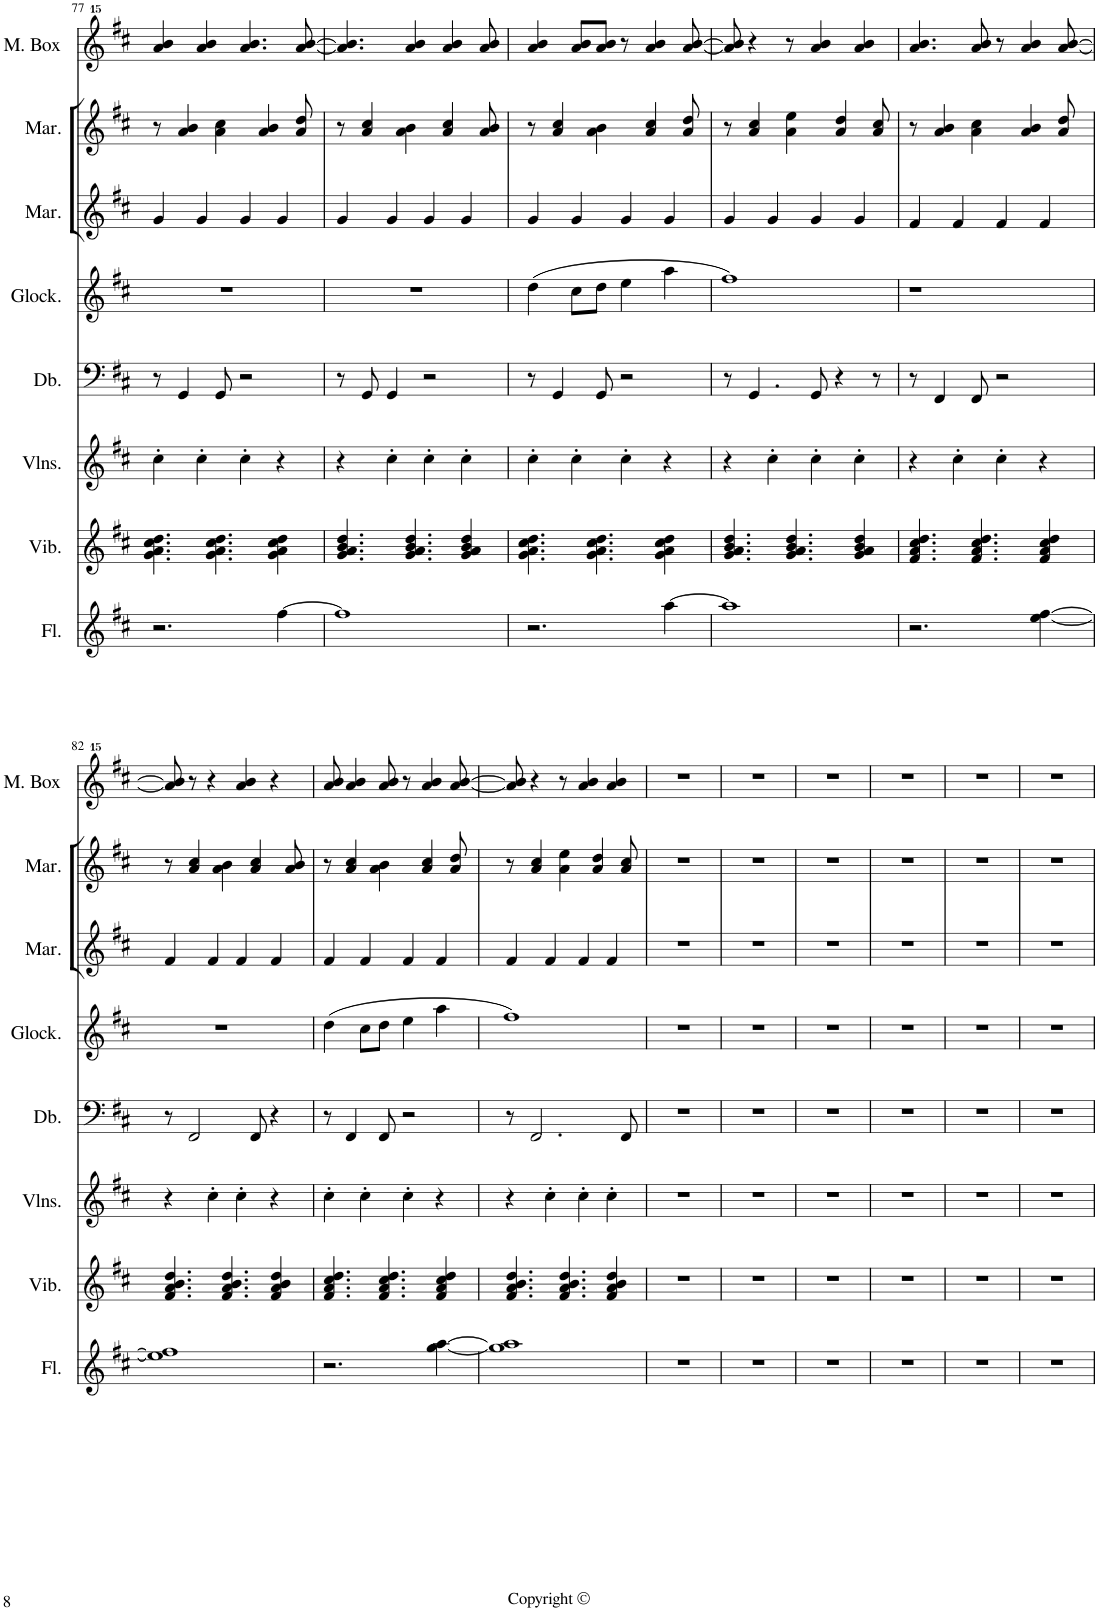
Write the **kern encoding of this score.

**kern	**kern	**kern	**kern	**kern	**kern	**kern	**kern
*part8	*part7	*part6	*part5	*part4	*part3	*part2	*part1
*staff8	*staff7	*staff6	*staff5	*staff4	*staff3	*staff2	*staff1
*I"Flute	*I"Vibraphone	*I"Violins	*I"Double Bass	*I"Glockenspiel	*I"Marimba	*I"Marimba	*I"Music Box
*I'Fl.	*I'Vib.	*I'Vlns.	*I'Db.	*I'Glock.	*I'Mar.	*I'Mar.	*I'M. Box
!!LO:PB:g=z
*clefG2	*clefG2	*clefG2	*clefF4	*clefG2	*clefG2	*clefG2	*clefG^^2
*	*	*	*Trd7c12	*Trd-14c-24	*	*	*
*k[f#c#]	*k[f#c#]	*k[f#c#]	*k[f#c#]	*k[f#c#]	*k[f#c#]	*k[f#c#]	*k[f#c#]
*M4/4	*M4/4	*M4/4	*M4/4	*M4/4	*M4/4	*M4/4	*M4/4
=77	=77	=77	=77	=77	=77	=77	=77
2.r	4.g\ 4.a\ 4.cc#\ 4.dd\	4cc#'\	8r	1r	4g/	8r	4aaa/ 4bbb/
.	.	.	4GG/	.	.	4a/ 4b/	.
.	.	4cc#'\	.	.	4g/	.	4aaa/ 4bbb/
.	4.g\ 4.a\ 4.cc#\ 4.dd\	.	8GG/	.	.	4a\ 4cc#\	.
.	.	4cc#'\	2r	.	4g/	.	4.aaa/ 4.bbb/
.	.	.	.	.	.	4a/ 4b/	.
[4ff#\	4g\ 4a\ 4cc#\ 4dd\	4r	.	.	4g/	.	.
.	.	.	.	.	.	8a/ 8dd/	[8aaa/ [8bbb/
=78	=78	=78	=78	=78	=78	=78	=78
1ff#]	4.g/ 4.a/ 4.b/ 4.dd/	4r	8r	1r	4g/	8r	4.aaa/] 4.bbb/]
.	.	.	8GG/	.	.	4a/ 4cc#/	.
.	.	4cc#'\	4GG/	.	4g/	.	.
.	4.g/ 4.a/ 4.b/ 4.dd/	.	.	.	.	4a\ 4b\	4aaa/ 4bbb/
.	.	4cc#'\	2r	.	4g/	.	.
.	.	.	.	.	.	4a/ 4cc#/	4aaa/ 4bbb/
.	4g/ 4a/ 4b/ 4dd/	4cc#'\	.	.	4g/	.	.
.	.	.	.	.	.	8a/ 8b/	8aaa/ 8bbb/
=79	=79	=79	=79	=79	=79	=79	=79
2.r	4.g\ 4.a\ 4.cc#\ 4.dd\	4cc#'\	8r	(4dd\	4g/	8r	4aaa/ 4bbb/
.	.	.	4GG/	.	.	4a/ 4cc#/	.
.	.	4cc#'\	.	8cc#\L	4g/	.	8aaa/ 8bbb/L
.	4.g\ 4.a\ 4.cc#\ 4.dd\	.	8GG/	8dd\J	.	4a\ 4b\	8aaa/ 8bbb/J
.	.	4cc#'\	2r	4ee\	4g/	.	8r
.	.	.	.	.	.	4a/ 4cc#/	4aaa/ 4bbb/
[4aa\	4g\ 4a\ 4cc#\ 4dd\	4r	.	4aa\	4g/	.	.
.	.	.	.	.	.	8a/ 8dd/	[8aaa/ [8bbb/
=80	=80	=80	=80	=80	=80	=80	=80
1aa]	4.g/ 4.a/ 4.b/ 4.dd/	4r	8r	1ff#)	4g/	8r	8aaa/] 8bbb/]
.	.	.	4.GG/	.	.	4a/ 4cc#/	4r
.	.	4cc#'\	.	.	4g/	.	.
.	4.g/ 4.a/ 4.b/ 4.dd/	.	.	.	.	4a\ 4ee\	8r
.	.	4cc#'\	8GG/	.	4g/	.	4aaa/ 4bbb/
.	.	.	4r	.	.	4a/ 4dd/	.
.	4g/ 4a/ 4b/ 4dd/	4cc#'\	.	.	4g/	.	4aaa/ 4bbb/
.	.	.	8r	.	.	8a/ 8cc#/	.
=81	=81	=81	=81	=81	=81	=81	=81
2.r	4.f#/ 4.a/ 4.cc#/ 4.dd/	4r	8r	1r	4f#/	8r	4.aaa/ 4.bbb/
.	.	.	4FF#/	.	.	4a/ 4b/	.
.	.	4cc#'\	.	.	4f#/	.	.
.	4.f#/ 4.a/ 4.cc#/ 4.dd/	.	8FF#/	.	.	4a\ 4cc#\	8aaa/ 8bbb/
.	.	4cc#'\	2r	.	4f#/	.	8r
.	.	.	.	.	.	4a/ 4b/	4aaa/ 4bbb/
[4ee\ [4ff#\	4f#/ 4a/ 4cc#/ 4dd/	4r	.	.	4f#/	.	.
.	.	.	.	.	.	8a/ 8dd/	[8aaa/ [8bbb/
!!LO:LB:g=z
=82	=82	=82	=82	=82	=82	=82	=82
1ee] 1ff#]	4.f#/ 4.a/ 4.b/ 4.dd/	4r	8r	1r	4f#/	8r	8aaa/] 8bbb/]
.	.	.	2FF#/	.	.	4a/ 4cc#/	8r
.	.	4cc#'\	.	.	4f#/	.	4r
.	4.f#/ 4.a/ 4.b/ 4.dd/	.	.	.	.	4a\ 4b\	.
.	.	4cc#'\	.	.	4f#/	.	4aaa/ 4bbb/
.	.	.	8FF#/	.	.	4a/ 4cc#/	.
.	4f#/ 4a/ 4b/ 4dd/	4r	4r	.	4f#/	.	4r
.	.	.	.	.	.	8a/ 8b/	.
=83	=83	=83	=83	=83	=83	=83	=83
2.r	4.f#/ 4.a/ 4.cc#/ 4.dd/	4cc#'\	8r	(4dd\	4f#/	8r	8aaa/ 8bbb/
.	.	.	4FF#/	.	.	4a/ 4cc#/	4aaa/ 4bbb/
.	.	4cc#'\	.	8cc#\L	4f#/	.	.
.	4.f#/ 4.a/ 4.cc#/ 4.dd/	.	8FF#/	8dd\J	.	4a\ 4b\	8aaa/ 8bbb/
.	.	4cc#'\	2r	4ee\	4f#/	.	8r
.	.	.	.	.	.	4a/ 4cc#/	4aaa/ 4bbb/
[4gg\ [4aa\	4f#/ 4a/ 4cc#/ 4dd/	4r	.	4aa\	4f#/	.	.
.	.	.	.	.	.	8a/ 8dd/	[8aaa/ [8bbb/
=84	=84	=84	=84	=84	=84	=84	=84
1gg] 1aa]	4.f#/ 4.a/ 4.b/ 4.dd/	4r	8r	1ff#)	4f#/	8r	8aaa/] 8bbb/]
.	.	.	2.FF#/	.	.	4a/ 4cc#/	4r
.	.	4cc#'\	.	.	4f#/	.	.
.	4.f#/ 4.a/ 4.b/ 4.dd/	.	.	.	.	4a\ 4ee\	8r
.	.	4cc#'\	.	.	4f#/	.	4aaa/ 4bbb/
.	.	.	.	.	.	4a/ 4dd/	.
.	4f#/ 4a/ 4b/ 4dd/	4cc#'\	.	.	4f#/	.	4aaa/ 4bbb/
.	.	.	8FF#/	.	.	8a/ 8cc#/	.
=85	=85	=85	=85	=85	=85	=85	=85
1r	1r	1r	1r	1r	1r	1r	1r
=86	=86	=86	=86	=86	=86	=86	=86
1r	1r	1r	1r	1r	1r	1r	1r
=87	=87	=87	=87	=87	=87	=87	=87
1r	1r	1r	1r	1r	1r	1r	1r
=88	=88	=88	=88	=88	=88	=88	=88
1r	1r	1r	1r	1r	1r	1r	1r
=89	=89	=89	=89	=89	=89	=89	=89
1r	1r	1r	1r	1r	1r	1r	1r
=90	=90	=90	=90	=90	=90	=90	=90
1r	1r	1r	1r	1r	1r	1r	1r
=	=	=	=	=	=	=	=
*-	*-	*-	*-	*-	*-	*-	*-
